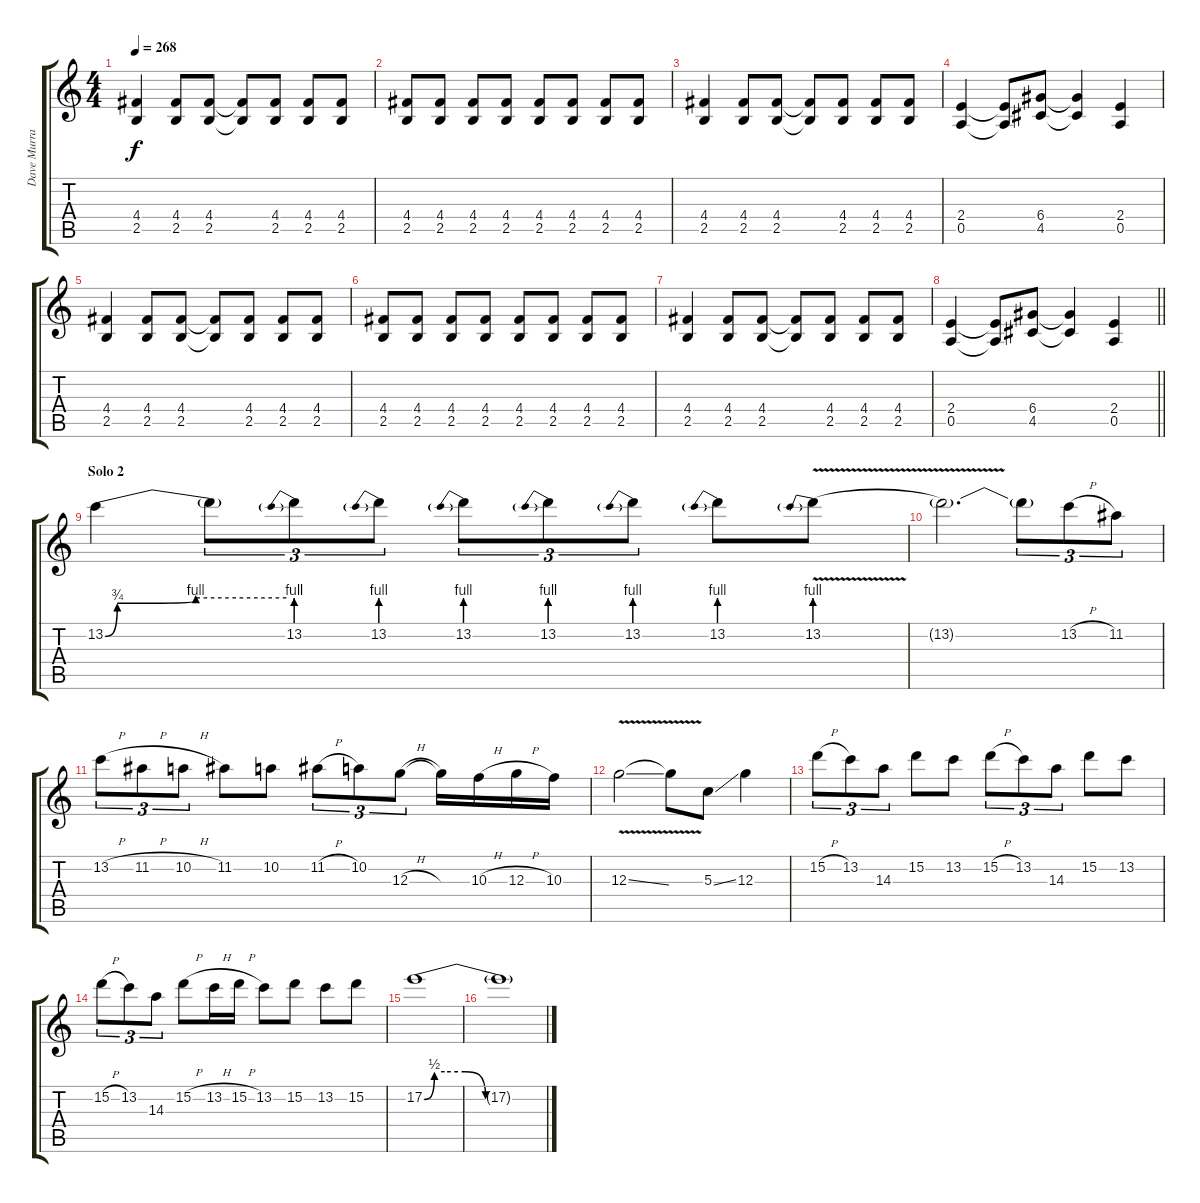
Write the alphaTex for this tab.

\track ("Dave Murray" "Dave Murra") {instrument overdrivenguitar}
\staff {score tabs}
\tuning (E4 B3 G3 D3 A2 E2) {hide}
\ts (4 4)
\tempo 268
\clef g2
\ks c
(4.4 2.5).4{dy f} (4.4 2.5).8 (4.4 2.5).8 (4.4{t} 2.5{t}).8 (4.4 2.5).8 (4.4 2.5).8 (4.4 2.5).8 |
(4.4 2.5).8 (4.4 2.5).8 (4.4 2.5).8 (4.4 2.5).8 (4.4 2.5).8 (4.4 2.5).8 (4.4 2.5).8 (4.4 2.5).8 |
(4.4 2.5).4 (4.4 2.5).8 (4.4 2.5).8 (4.4{t} 2.5{t}).8 (4.4 2.5).8 (4.4 2.5).8 (4.4 2.5).8 |
(2.4 0.5).4 (2.4{t} 0.5{t}).8 (6.4 4.5).8 (6.4{t} 4.5{t}).4 (2.4 0.5).4 |
(4.4 2.5).4 (4.4 2.5).8 (4.4 2.5).8 (4.4{t} 2.5{t}).8 (4.4 2.5).8 (4.4 2.5).8 (4.4 2.5).8 |
(4.4 2.5).8 (4.4 2.5).8 (4.4 2.5).8 (4.4 2.5).8 (4.4 2.5).8 (4.4 2.5).8 (4.4 2.5).8 (4.4 2.5).8 |
(4.4 2.5).4 (4.4 2.5).8 (4.4 2.5).8 (4.4{t} 2.5{t}).8 (4.4 2.5).8 (4.4 2.5).8 (4.4 2.5).8 |
\barLineRight lightlight
(2.4 0.5).4 (2.4{t} 0.5{t}).8 (6.4 4.5).8 (6.4{t} 4.5{t}).4 (2.4 0.5).4 |
\section ("" "Solo 2")
13.2{be (custom 0 0 4 3 30 4 60 4)}.4{volume 16} 13.2{t}.8{tu (3 2)} 13.2{be (prebend 0 4 60 4)}.8{tu (3 2)} 13.2{be (prebend 0 4 60 4)}.8{tu (3 2)} 13.2{be (prebend 0 4 60 4)}.8{tu (3 2)} 13.2{be (prebend 0 4 60 4)}.8{tu (3 2)} 13.2{be (prebend 0 4 60 4)}.8{tu (3 2)} 13.2{be (prebend 0 4 60 4)}.8 13.2{be (prebend 0 4 60 4) v}.8 |
13.2{t}.2{d} 13.2{t}.8{tu (3 2)} 13.2{h}.8{tu (3 2)} 11.2.8{tu (3 2)} |
13.2{h}.8{tu (3 2)} 11.2{h}.8{tu (3 2)} 10.2{h}.8{tu (3 2)} 11.2.8 10.2.8 11.2{h}.8{tu (3 2)} 10.2.8{tu (3 2)} 12.3{h}.8{tu (3 2)} 12.3{t}.16 10.3{h}.16 12.3{h}.16 10.3.16 |
12.3{v ss}.2 12.3{t}.8 5.3{ss}.8 12.3.4 |
15.2{h}.8{tu (3 2)} 13.2.8{tu (3 2)} 14.3.8{tu (3 2)} 15.2.8 13.2.8 15.2{h}.8{tu (3 2)} 13.2.8{tu (3 2)} 14.3.8{tu (3 2)} 15.2.8 13.2.8 |
15.2{h}.8{tu (3 2)} 13.2.8{tu (3 2)} 14.3.8{tu (3 2)} 15.2{h}.8 13.2{h}.16 15.2{h}.16 13.2.8 15.2.8 13.2.8 15.2.8 |
17.2{be (custom 0 0 5 2 10 2 20 2 30 0 60 0)}.1 |
17.2{t}.1
